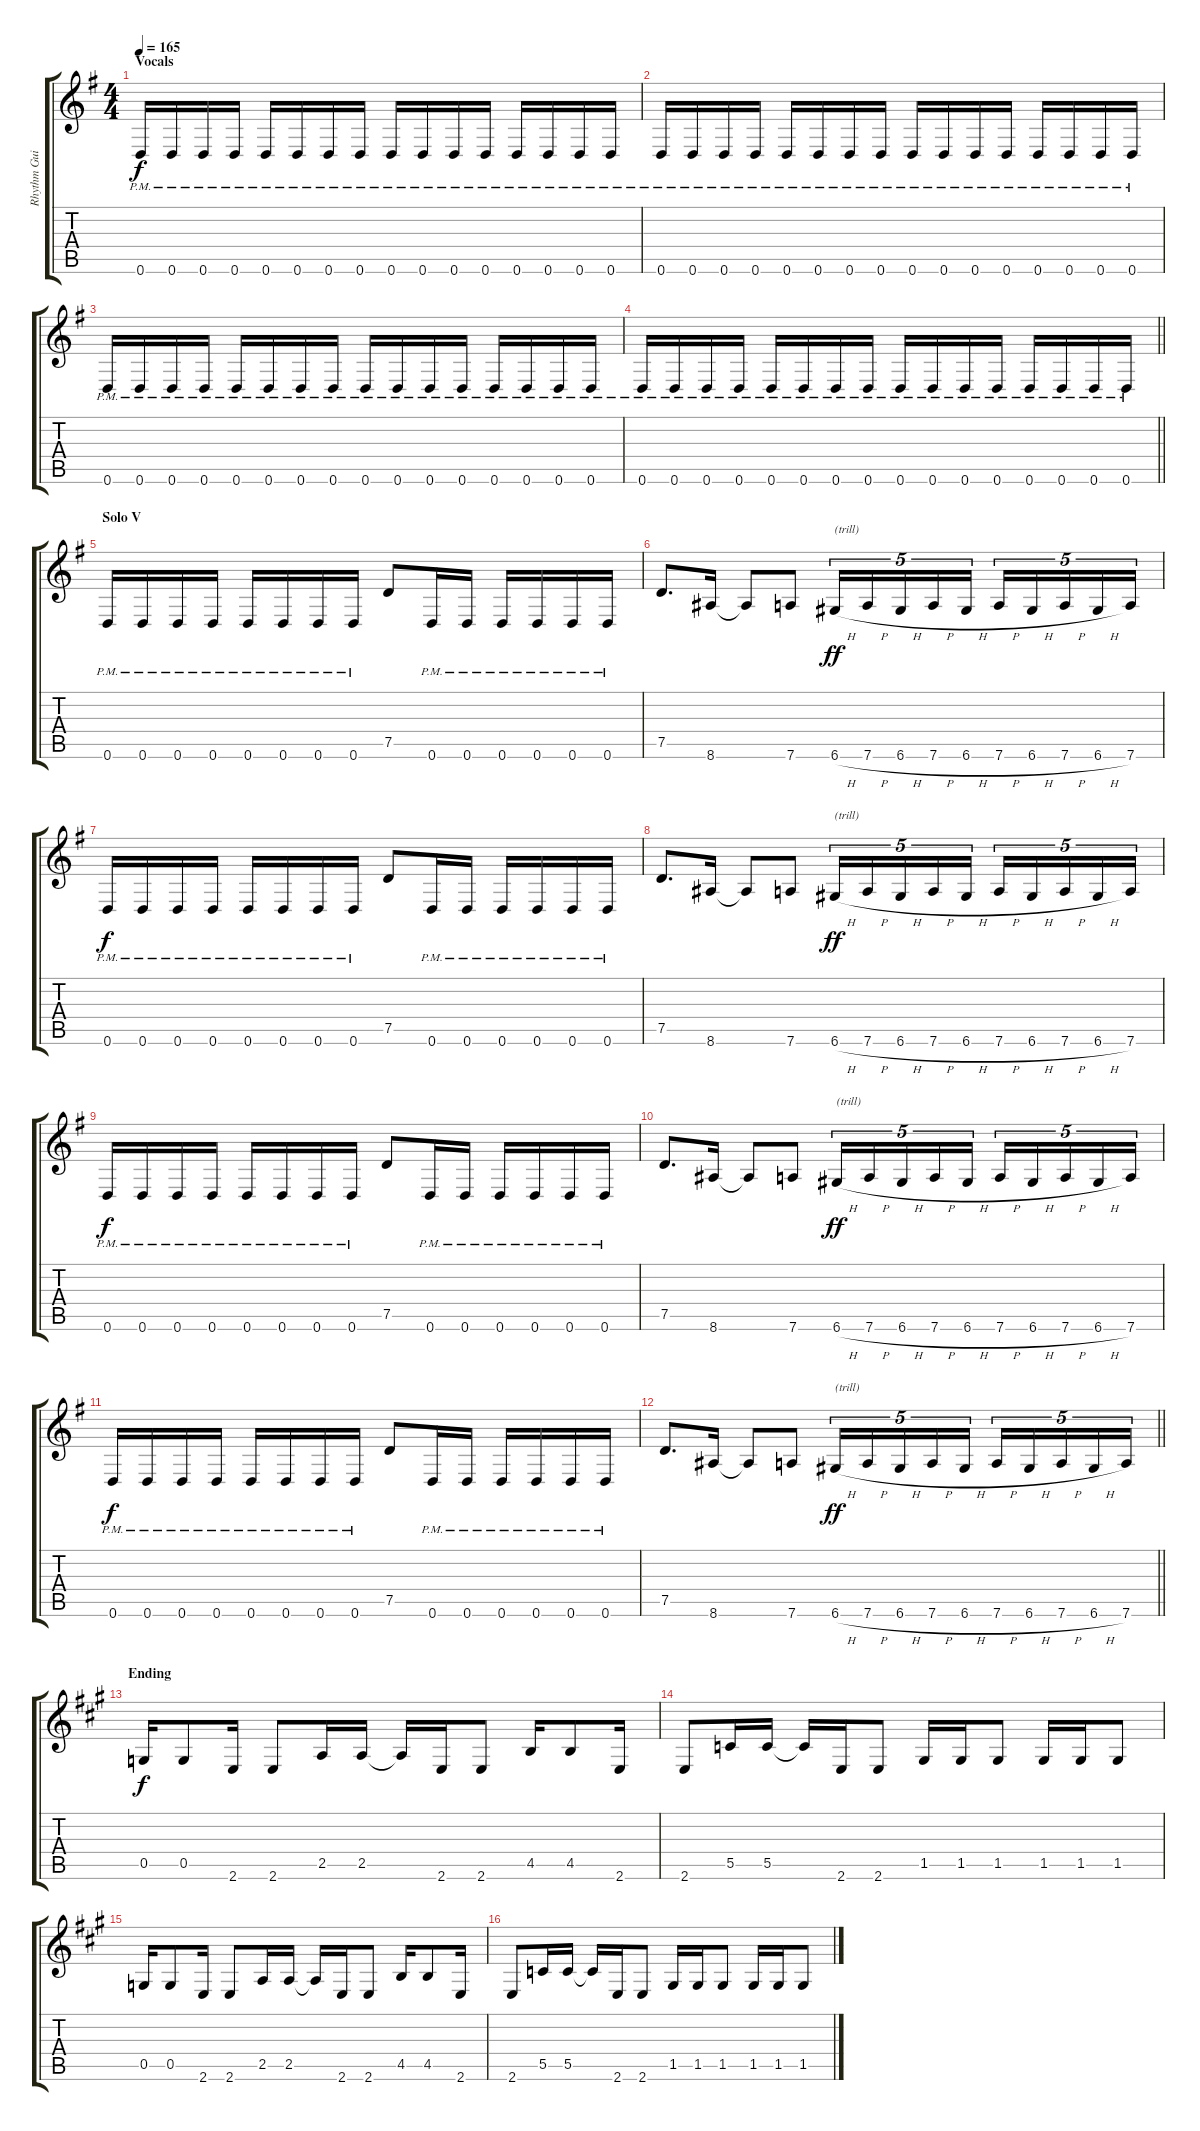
\track ("Rhythm Guitar I" "Rhythm Gui") {instrument distortionguitar}
\staff {score tabs}
\tuning (D4 A3 F3 C3 G2 D2) {hide}
\ts (4 4)
\section ("" "Vocals")
\tempo 165
\clef g2
\ks eminor
0.6{pm}.16{dy f} 0.6{pm}.16 0.6{pm}.16 0.6{pm}.16 0.6{pm}.16 0.6{pm}.16 0.6{pm}.16 0.6{pm}.16 0.6{pm}.16 0.6{pm}.16 0.6{pm}.16 0.6{pm}.16 0.6{pm}.16 0.6{pm}.16 0.6{pm}.16 0.6{pm}.16 |
0.6{pm}.16 0.6{pm}.16 0.6{pm}.16 0.6{pm}.16 0.6{pm}.16 0.6{pm}.16 0.6{pm}.16 0.6{pm}.16 0.6{pm}.16 0.6{pm}.16 0.6{pm}.16 0.6{pm}.16 0.6{pm}.16 0.6{pm}.16 0.6{pm}.16 0.6{pm}.16 |
0.6{pm}.16 0.6{pm}.16 0.6{pm}.16 0.6{pm}.16 0.6{pm}.16 0.6{pm}.16 0.6{pm}.16 0.6{pm}.16 0.6{pm}.16 0.6{pm}.16 0.6{pm}.16 0.6{pm}.16 0.6{pm}.16 0.6{pm}.16 0.6{pm}.16 0.6{pm}.16 |
\barLineRight lightlight
0.6{pm}.16 0.6{pm}.16 0.6{pm}.16 0.6{pm}.16 0.6{pm}.16 0.6{pm}.16 0.6{pm}.16 0.6{pm}.16 0.6{pm}.16 0.6{pm}.16 0.6{pm}.16 0.6{pm}.16 0.6{pm}.16 0.6{pm}.16 0.6{pm}.16 0.6{pm}.16 |
\section ("" "Solo V")
0.6{pm}.16 0.6{pm}.16 0.6{pm}.16 0.6{pm}.16 0.6{pm}.16 0.6{pm}.16 0.6{pm}.16 0.6{pm}.16 7.5.8 0.6{pm}.16 0.6{pm}.16 0.6{pm}.16 0.6{pm}.16 0.6{pm}.16 0.6{pm}.16 |
7.5.8{d} 8.6.16 8.6{t}.8 7.6.8 6.6{h}.16{tu (5 4) txt "(trill)" dy ff} 7.6{h}.16{tu (5 4)} 6.6{h}.16{tu (5 4)} 7.6{h}.16{tu (5 4)} 6.6{h}.16{tu (5 4)} 7.6{h}.16{tu (5 4)} 6.6{h}.16{tu (5 4)} 7.6{h}.16{tu (5 4)} 6.6{h}.16{tu (5 4)} 7.6.16{tu (5 4)} |
0.6{pm}.16{dy f} 0.6{pm}.16 0.6{pm}.16 0.6{pm}.16 0.6{pm}.16 0.6{pm}.16 0.6{pm}.16 0.6{pm}.16 7.5.8 0.6{pm}.16 0.6{pm}.16 0.6{pm}.16 0.6{pm}.16 0.6{pm}.16 0.6{pm}.16 |
7.5.8{d} 8.6.16 8.6{t}.8 7.6.8 6.6{h}.16{tu (5 4) txt "(trill)" dy ff} 7.6{h}.16{tu (5 4)} 6.6{h}.16{tu (5 4)} 7.6{h}.16{tu (5 4)} 6.6{h}.16{tu (5 4)} 7.6{h}.16{tu (5 4)} 6.6{h}.16{tu (5 4)} 7.6{h}.16{tu (5 4)} 6.6{h}.16{tu (5 4)} 7.6.16{tu (5 4)} |
0.6{pm}.16{dy f} 0.6{pm}.16 0.6{pm}.16 0.6{pm}.16 0.6{pm}.16 0.6{pm}.16 0.6{pm}.16 0.6{pm}.16 7.5.8 0.6{pm}.16 0.6{pm}.16 0.6{pm}.16 0.6{pm}.16 0.6{pm}.16 0.6{pm}.16 |
7.5.8{d} 8.6.16 8.6{t}.8 7.6.8 6.6{h}.16{tu (5 4) txt "(trill)" dy ff} 7.6{h}.16{tu (5 4)} 6.6{h}.16{tu (5 4)} 7.6{h}.16{tu (5 4)} 6.6{h}.16{tu (5 4)} 7.6{h}.16{tu (5 4)} 6.6{h}.16{tu (5 4)} 7.6{h}.16{tu (5 4)} 6.6{h}.16{tu (5 4)} 7.6.16{tu (5 4)} |
0.6{pm}.16{dy f} 0.6{pm}.16 0.6{pm}.16 0.6{pm}.16 0.6{pm}.16 0.6{pm}.16 0.6{pm}.16 0.6{pm}.16 7.5.8 0.6{pm}.16 0.6{pm}.16 0.6{pm}.16 0.6{pm}.16 0.6{pm}.16 0.6{pm}.16 |
\barLineRight lightlight
7.5.8{d} 8.6.16 8.6{t}.8 7.6.8 6.6{h}.16{tu (5 4) txt "(trill)" dy ff} 7.6{h}.16{tu (5 4)} 6.6{h}.16{tu (5 4)} 7.6{h}.16{tu (5 4)} 6.6{h}.16{tu (5 4)} 7.6{h}.16{tu (5 4)} 6.6{h}.16{tu (5 4)} 7.6{h}.16{tu (5 4)} 6.6{h}.16{tu (5 4)} 7.6.16{tu (5 4)} |
\section ("" "Ending")
\ks f#minor
0.5.16{dy f} 0.5.8 2.6.16 2.6.8 2.5.16 2.5.16 2.5{t}.16 2.6.16 2.6.8 4.5.16 4.5.8 2.6.16 |
2.6.8 5.5.16 5.5.16 5.5{t}.16 2.6.16 2.6.8 1.5.16 1.5.16 1.5.8 1.5.16 1.5.16 1.5.8 |
0.5.16 0.5.8 2.6.16 2.6.8 2.5.16 2.5.16 2.5{t}.16 2.6.16 2.6.8 4.5.16 4.5.8 2.6.16 |
2.6.8 5.5.16 5.5.16 5.5{t}.16 2.6.16 2.6.8 1.5.16 1.5.16 1.5.8 1.5.16 1.5.16 1.5.8
